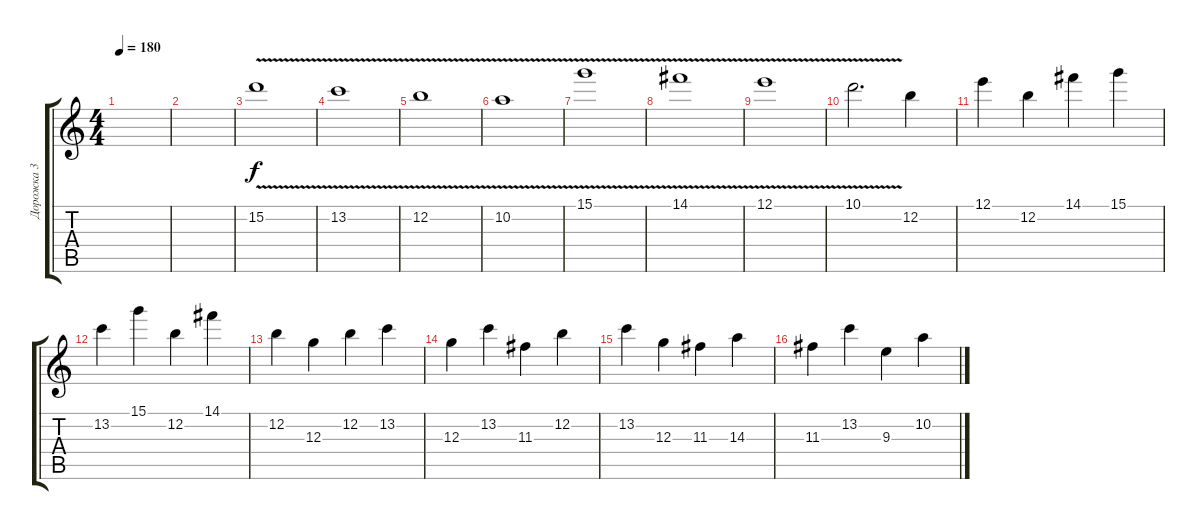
\track ("Дорожка 3" "Дорожка 3") {instrument overdrivenguitar}
\staff {score tabs}
\tuning (E4 B3 G3 D3 A2 E2) {hide}
\ts (4 4)
\tempo 180
\clef g2
\ks c
|
|
15.2{v}.1 |
13.2{v}.1 |
12.2{v}.1 |
10.2{v}.1 |
15.1{v}.1 |
14.1{v}.1 |
12.1{v}.1 |
10.1{v}.2{d} 12.2.4 |
12.1.4 12.2.4 14.1.4 15.1.4 |
13.2.4 15.1.4 12.2.4 14.1.4 |
12.2.4 12.3.4 12.2.4 13.2.4 |
12.3.4 13.2.4 11.3.4 12.2.4 |
13.2.4 12.3.4 11.3.4 14.3.4 |
11.3.4 13.2.4 9.3.4 10.2.4
